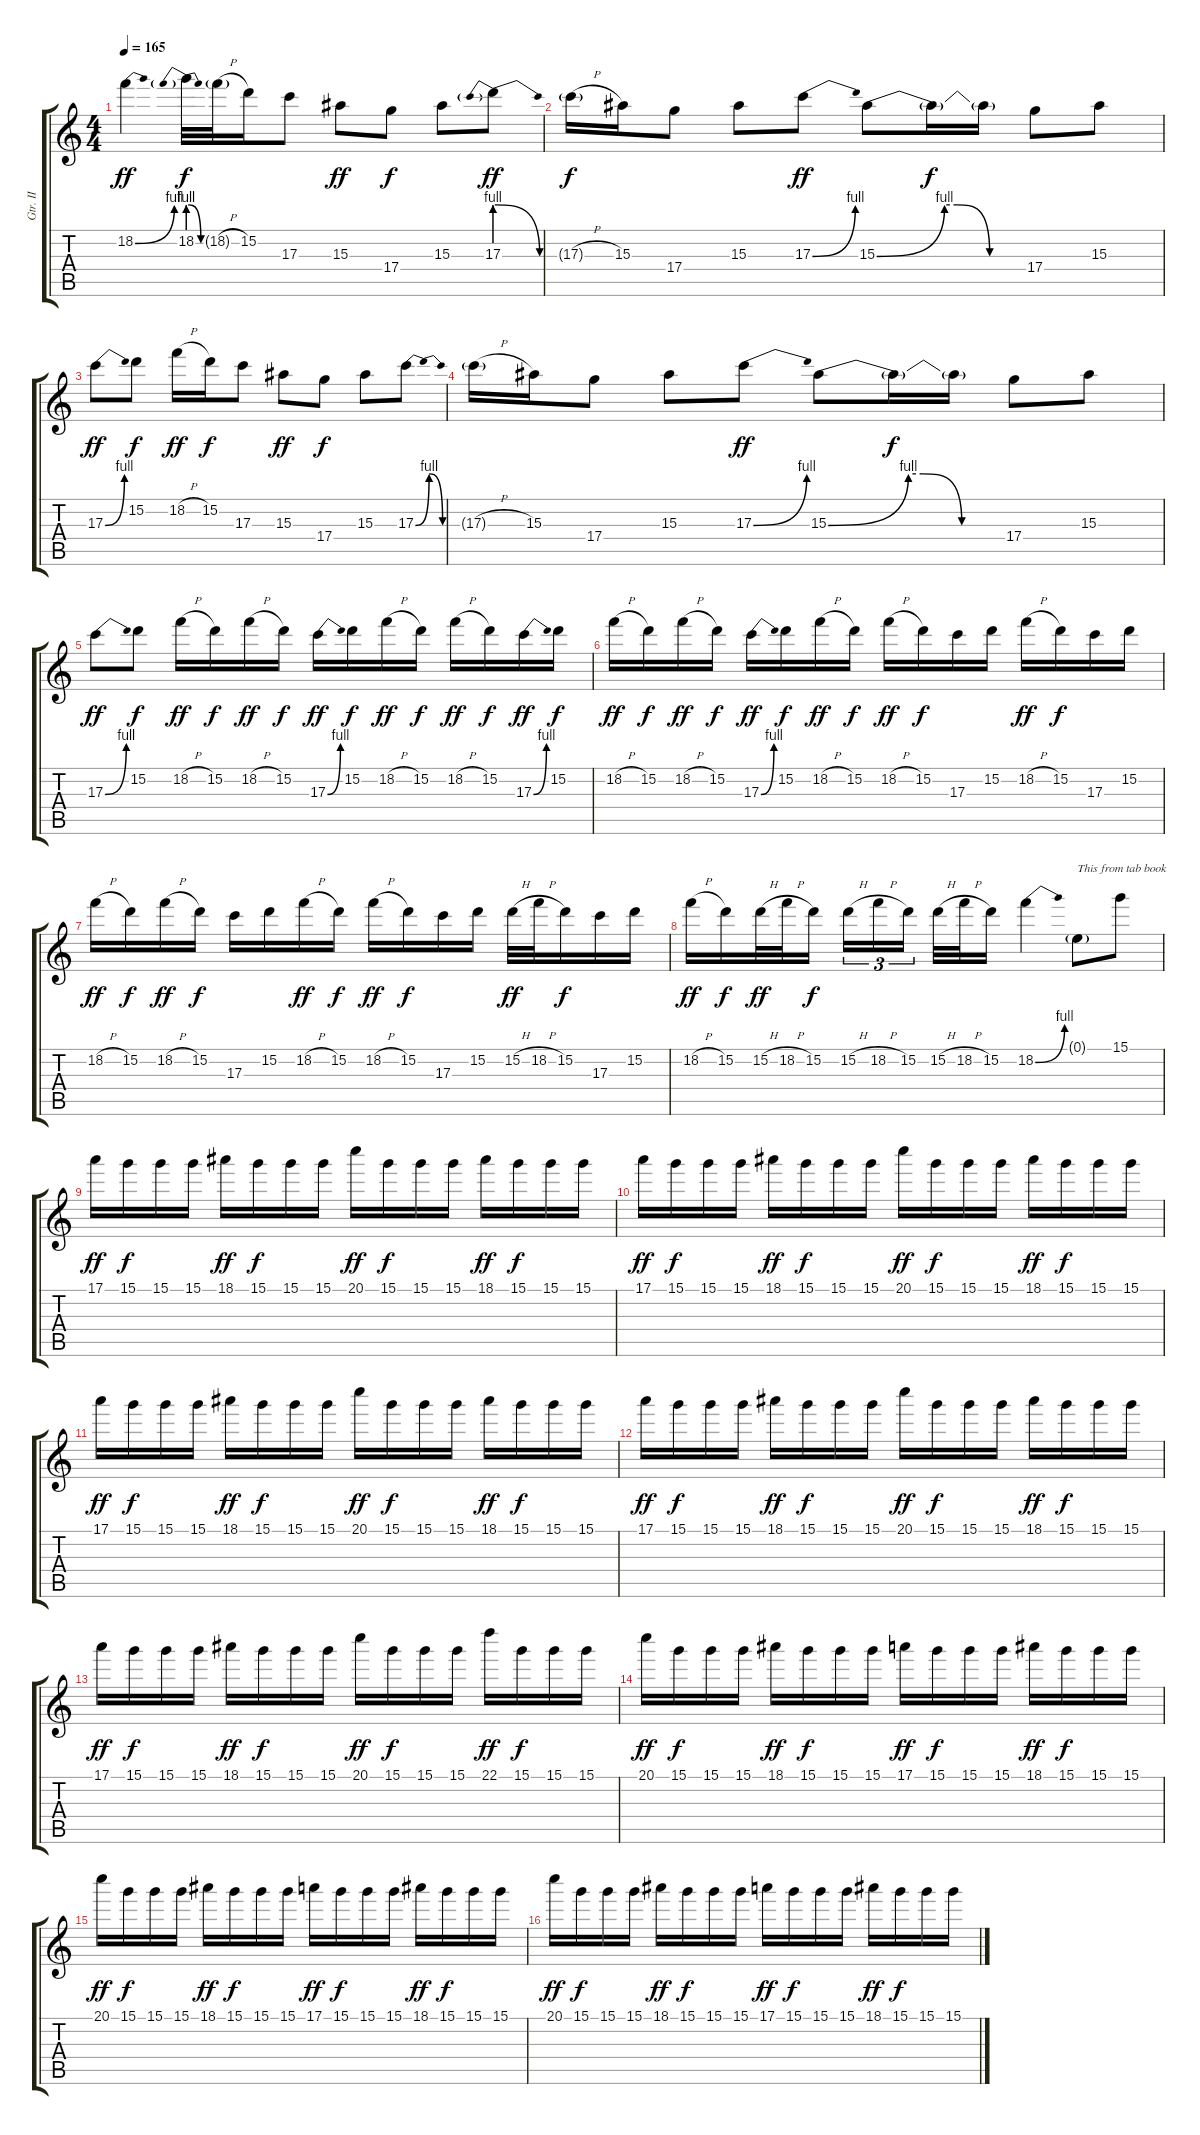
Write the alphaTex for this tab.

\track ("Gtr. II" "Gtr. II") {instrument overdrivenguitar}
\staff {score tabs}
\tuning (E4 B3 G3 D3 A2 E2) {hide}
\ts (4 4)
\tempo 165
\clef g2
\ks c
18.2{be (bend 0 0 60 4)}.4{dy ff} 18.2{be (prebendrelease 0 4 60 0)}.32{dy f} 18.2{h g}.32 15.2.16 17.3.8 15.3.8{dy ff} 17.4.8{dy f} 15.3.8 17.3{be (prebendrelease 0 4 60 0)}.8{dy ff} |
17.3{h g}.16{dy f} 15.3.16 17.4.8 15.3.8 17.3{be (bend 0 0 60 4)}.8{dy ff} 15.3{be (custom 0 0 27 4 32 4 45 0 60 0)}.8 15.3{t}.16{dy f} 15.3{t}.16 17.4.8 15.3.8 |
17.3{be (bend 0 0 60 4)}.8{dy ff} 15.2.8{dy f} 18.2{h}.16{dy ff} 15.2.16{dy f} 17.3.8 15.3.8{dy ff} 17.4.8{dy f} 15.3.8 17.3{be (bendrelease 0 0 23 4 30 4 60 0)}.8 |
17.3{h g}.16 15.3.16 17.4.8 15.3.8 17.3{be (bend 0 0 60 4)}.8{dy ff} 15.3{be (custom 0 0 27 4 32 4 45 0 60 0)}.8 15.3{t}.16{dy f} 15.3{t}.16 17.4.8 15.3.8 |
17.3{be (bend 0 0 60 4)}.8{dy ff} 15.2.8{dy f} 18.2{h}.16{dy ff} 15.2.16{dy f} 18.2{h}.16{dy ff} 15.2.16{dy f} 17.3{be (bend 0 0 60 4)}.16{dy ff} 15.2.16{dy f} 18.2{h}.16{dy ff} 15.2.16{dy f} 18.2{h}.16{dy ff} 15.2.16{dy f} 17.3{be (bend 0 0 60 4)}.16{dy ff} 15.2.16{dy f} |
18.2{h}.16{dy ff} 15.2.16{dy f} 18.2{h}.16{dy ff} 15.2.16{dy f} 17.3{be (bend 0 0 60 4)}.16{dy ff} 15.2.16{dy f} 18.2{h}.16{dy ff} 15.2.16{dy f} 18.2{h}.16{dy ff} 15.2.16{dy f} 17.3.16 15.2.16 18.2{h}.16{dy ff} 15.2.16{dy f} 17.3.16 15.2.16 |
18.2{h}.16{dy ff} 15.2.16{dy f} 18.2{h}.16{dy ff} 15.2.16{dy f} 17.3.16 15.2.16 18.2{h}.16{dy ff} 15.2.16{dy f} 18.2{h}.16{dy ff} 15.2.16{dy f} 17.3.16 15.2.16 15.2{h}.32{dy ff} 18.2{h}.32 15.2.16{dy f} 17.3.16 15.2.16 |
18.2{h}.16{dy ff} 15.2.16{dy f} 15.2{h}.32{dy ff} 18.2{h}.32 15.2.16{dy f} 15.2{h}.16{tu (3 2)} 18.2{h}.16{tu (3 2)} 15.2.16{tu (3 2)} 15.2{h}.32 18.2{h}.32 15.2.16 18.2{be (bend 0 0 60 4)}.4 0.1{g}.8{txt "This from tab book"} 15.1.8 |
17.1.16{dy ff} 15.1.16{dy f} 15.1.16 15.1.16 18.1.16{dy ff} 15.1.16{dy f} 15.1.16 15.1.16 20.1.16{dy ff} 15.1.16{dy f} 15.1.16 15.1.16 18.1.16{dy ff} 15.1.16{dy f} 15.1.16 15.1.16 |
17.1.16{dy ff} 15.1.16{dy f} 15.1.16 15.1.16 18.1.16{dy ff} 15.1.16{dy f} 15.1.16 15.1.16 20.1.16{dy ff} 15.1.16{dy f} 15.1.16 15.1.16 18.1.16{dy ff} 15.1.16{dy f} 15.1.16 15.1.16 |
17.1.16{dy ff} 15.1.16{dy f} 15.1.16 15.1.16 18.1.16{dy ff} 15.1.16{dy f} 15.1.16 15.1.16 20.1.16{dy ff} 15.1.16{dy f} 15.1.16 15.1.16 18.1.16{dy ff} 15.1.16{dy f} 15.1.16 15.1.16 |
17.1.16{dy ff} 15.1.16{dy f} 15.1.16 15.1.16 18.1.16{dy ff} 15.1.16{dy f} 15.1.16 15.1.16 20.1.16{dy ff} 15.1.16{dy f} 15.1.16 15.1.16 18.1.16{dy ff} 15.1.16{dy f} 15.1.16 15.1.16 |
17.1.16{dy ff} 15.1.16{dy f} 15.1.16 15.1.16 18.1.16{dy ff} 15.1.16{dy f} 15.1.16 15.1.16 20.1.16{dy ff} 15.1.16{dy f} 15.1.16 15.1.16 22.1.16{dy ff} 15.1.16{dy f} 15.1.16 15.1.16 |
20.1.16{dy ff} 15.1.16{dy f} 15.1.16 15.1.16 18.1.16{dy ff} 15.1.16{dy f} 15.1.16 15.1.16 17.1.16{dy ff} 15.1.16{dy f} 15.1.16 15.1.16 18.1.16{dy ff} 15.1.16{dy f} 15.1.16 15.1.16 |
20.1.16{dy ff} 15.1.16{dy f} 15.1.16 15.1.16 18.1.16{dy ff} 15.1.16{dy f} 15.1.16 15.1.16 17.1.16{dy ff} 15.1.16{dy f} 15.1.16 15.1.16 18.1.16{dy ff} 15.1.16{dy f} 15.1.16 15.1.16 |
20.1.16{dy ff} 15.1.16{dy f} 15.1.16 15.1.16 18.1.16{dy ff} 15.1.16{dy f} 15.1.16 15.1.16 17.1.16{dy ff} 15.1.16{dy f} 15.1.16 15.1.16 18.1.16{dy ff} 15.1.16{dy f} 15.1.16 15.1.16
